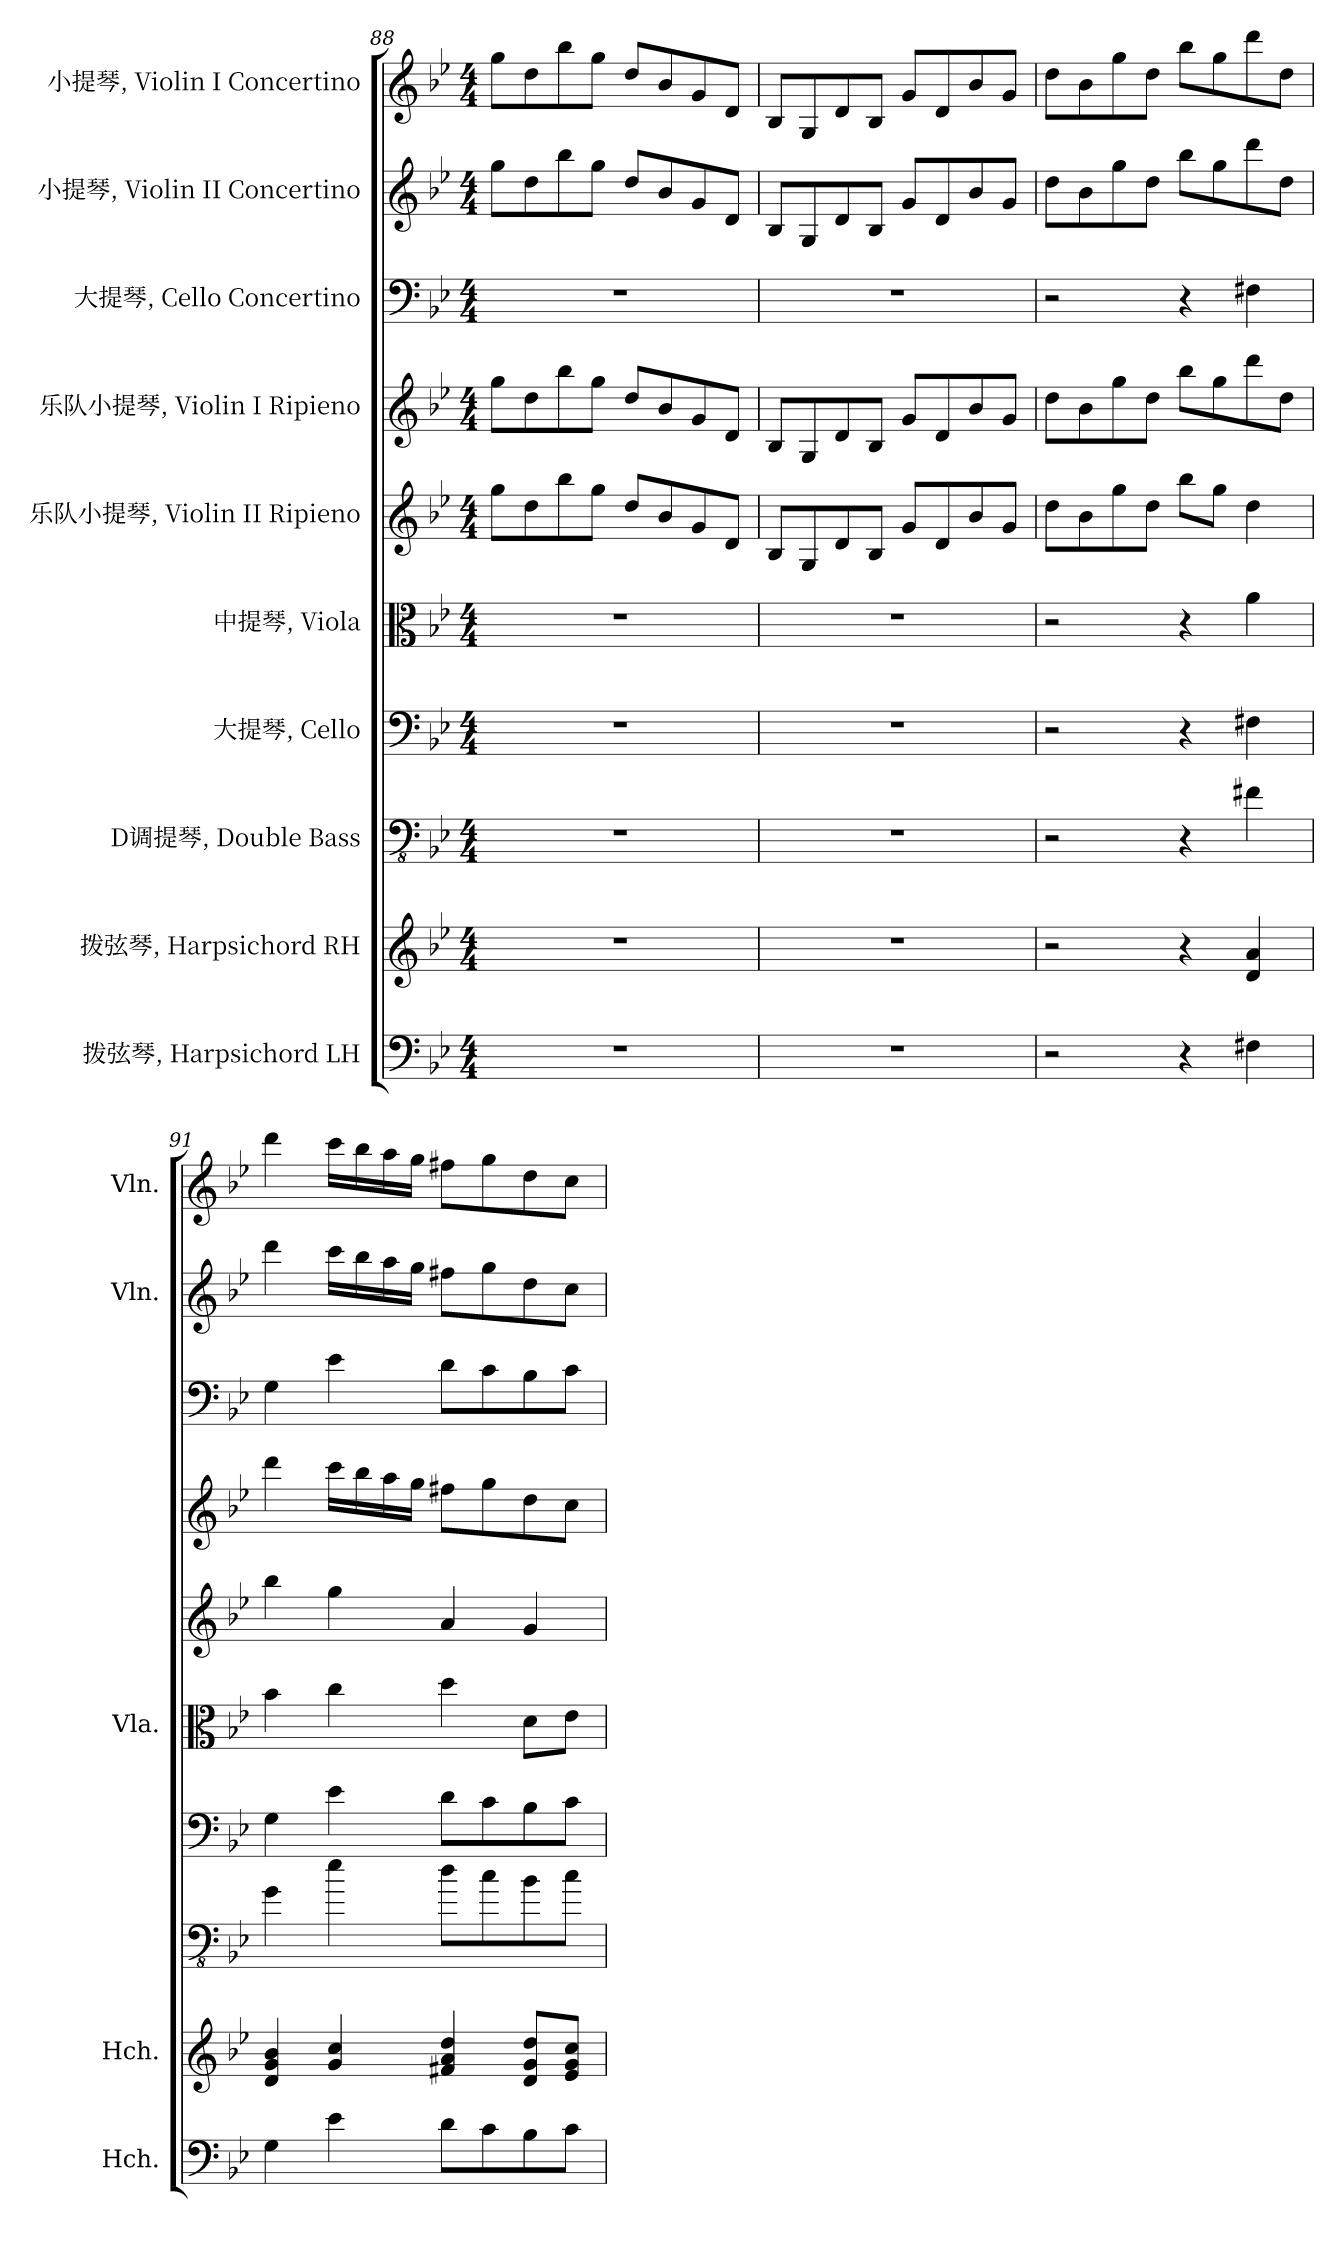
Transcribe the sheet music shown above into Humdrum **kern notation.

**kern	**kern	**kern	**kern	**kern	**kern	**kern	**kern	**kern	**kern
*part10	*part9	*part8	*part7	*part6	*part5	*part4	*part3	*part2	*part1
*staff10	*staff9	*staff8	*staff7	*staff6	*staff5	*staff4	*staff3	*staff2	*staff1
*I"拨弦琴, Harpsichord LH	*I"拨弦琴, Harpsichord RH	*I"D调提琴, Double Bass	*I"大提琴, Cello	*I"中提琴, Viola	*I"乐队小提琴, Violin II Ripieno	*I"乐队小提琴, Violin I Ripieno	*I"大提琴, Cello Concertino	*I"小提琴, Violin II Concertino	*I"小提琴, Violin I Concertino
*I'Hch.	*I'Hch.	*	*	*I'Vla.	*	*	*	*I'Vln.	*I'Vln.
*clefF4	*clefG2	*clefFv4	*clefF4	*clefC3	*clefG2	*clefG2	*clefF4	*clefG2	*clefG2
*	*	*ITrd7c12	*	*	*	*	*	*	*
*k[b-e-]	*k[b-e-]	*k[b-e-]	*k[b-e-]	*k[b-e-]	*k[b-e-]	*k[b-e-]	*k[b-e-]	*k[b-e-]	*k[b-e-]
*M4/4	*M4/4	*M4/4	*M4/4	*M4/4	*M4/4	*M4/4	*M4/4	*M4/4	*M4/4
=88	=88	=88	=88	=88	=88	=88	=88	=88	=88
1r	1r	1r	1r	1r	8gg\L	8gg\L	1r	8gg\L	8gg\L
.	.	.	.	.	8dd\	8dd\	.	8dd\	8dd\
.	.	.	.	.	8bb-\	8bb-\	.	8bb-\	8bb-\
.	.	.	.	.	8gg\J	8gg\J	.	8gg\J	8gg\J
.	.	.	.	.	8dd/L	8dd/L	.	8dd/L	8dd/L
.	.	.	.	.	8b-/	8b-/	.	8b-/	8b-/
.	.	.	.	.	8g/	8g/	.	8g/	8g/
.	.	.	.	.	8d/J	8d/J	.	8d/J	8d/J
=89	=89	=89	=89	=89	=89	=89	=89	=89	=89
1r	1r	1r	1r	1r	8B-/L	8B-/L	1r	8B-/L	8B-/L
.	.	.	.	.	8G/	8G/	.	8G/	8G/
.	.	.	.	.	8d/	8d/	.	8d/	8d/
.	.	.	.	.	8B-/J	8B-/J	.	8B-/J	8B-/J
.	.	.	.	.	8g/L	8g/L	.	8g/L	8g/L
.	.	.	.	.	8d/	8d/	.	8d/	8d/
.	.	.	.	.	8b-/	8b-/	.	8b-/	8b-/
.	.	.	.	.	8g/J	8g/J	.	8g/J	8g/J
=90	=90	=90	=90	=90	=90	=90	=90	=90	=90
2r	2r	2r	2r	2r	8dd\L	8dd\L	2r	8dd\L	8dd\L
.	.	.	.	.	8b-\	8b-\	.	8b-\	8b-\
.	.	.	.	.	8gg\	8gg\	.	8gg\	8gg\
.	.	.	.	.	8dd\J	8dd\J	.	8dd\J	8dd\J
4r	4r	4r	4r	4r	8bb-\L	8bb-\L	4r	8bb-\L	8bb-\L
.	.	.	.	.	8gg\J	8gg\	.	8gg\	8gg\
4F#X\	4d/ 4a/	4FF#X\	4F#X\	4a\	4dd\	8ddd\	4F#X\	8ddd\	8ddd\
.	.	.	.	.	.	8dd\J	.	8dd\J	8dd\J
!!LO:PB:g=z
=91	=91	=91	=91	=91	=91	=91	=91	=91	=91
4G\	4d/ 4g/ 4b-/	4GG\	4G\	4b-\	4bb-\	4ddd\	4G\	4ddd\	4ddd\
4e-\	4g/ 4cc/	4E-\	4e-\	4cc\	4gg\	16ccc\LL	4e-\	16ccc\LL	16ccc\LL
.	.	.	.	.	.	16bb-\	.	16bb-\	16bb-\
.	.	.	.	.	.	16aa\	.	16aa\	16aa\
.	.	.	.	.	.	16gg\JJ	.	16gg\JJ	16gg\JJ
8d\L	4f#X/ 4a/ 4dd/	8D\L	8d\L	4dd\	4a/	8ff#X\L	8d\L	8ff#X\L	8ff#X\L
8c\	.	8C\	8c\	.	.	8gg\	8c\	8gg\	8gg\
8B-\	8d/ 8g/ 8dd/L	8BB-\	8B-\	8d\L	4g/	8dd\	8B-\	8dd\	8dd\
8c\J	8e-/ 8g/ 8cc/J	8C\J	8c\J	8e-\J	.	8cc\J	8c\J	8cc\J	8cc\J
=	=	=	=	=	=	=	=	=	=
*-	*-	*-	*-	*-	*-	*-	*-	*-	*-
